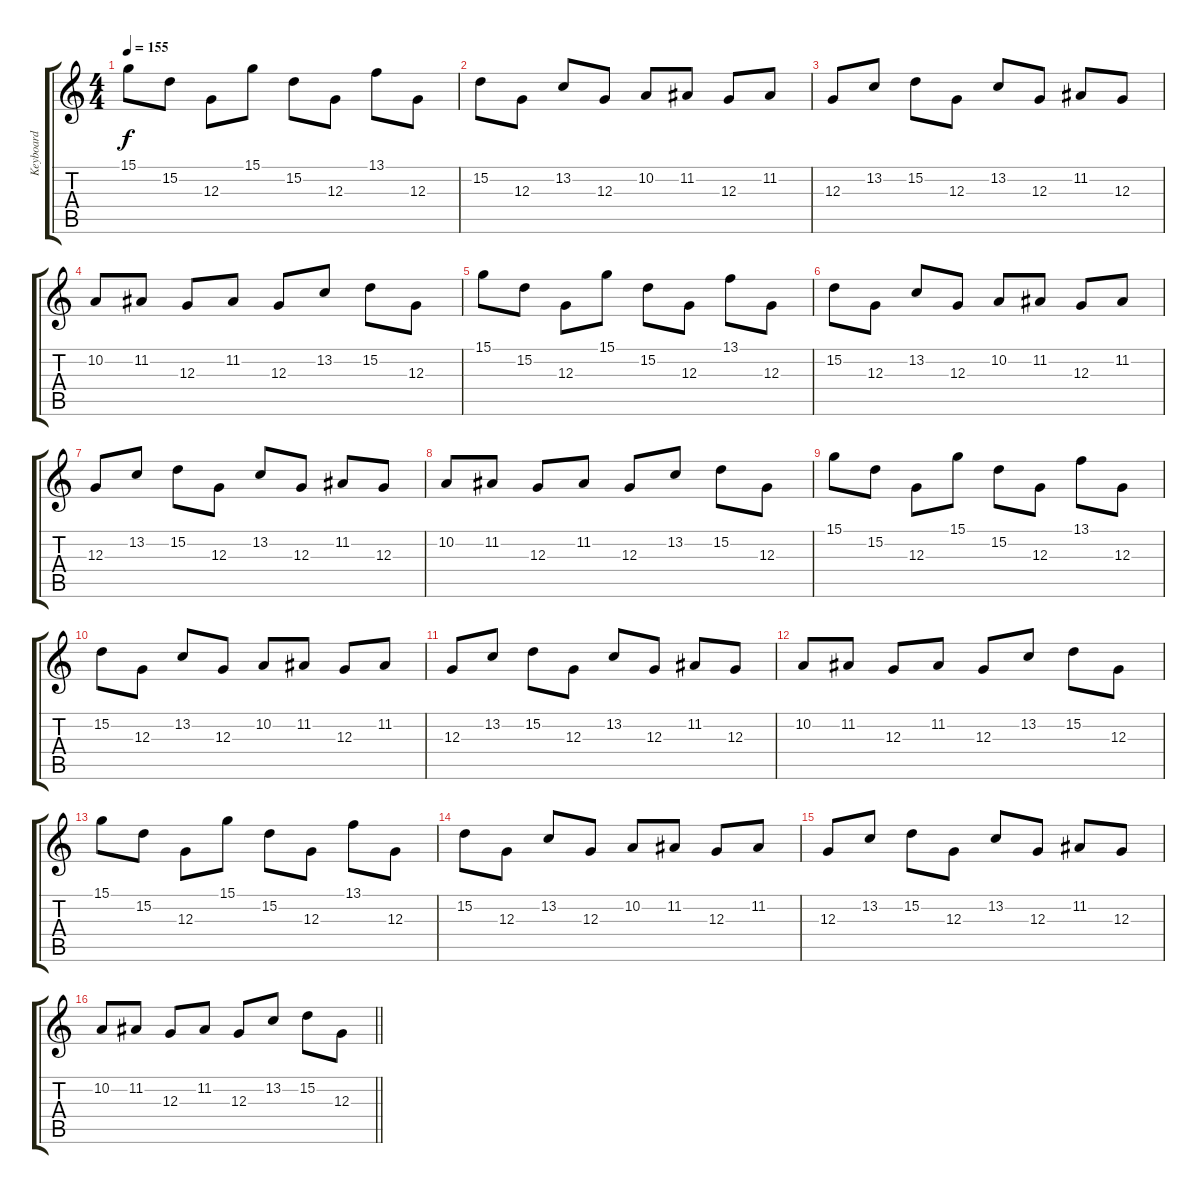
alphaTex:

\track ("Keyboard" "Keyboard") {instrument lead8bassandlead}
\staff {score tabs}
\tuning (E4 B3 G3 D3 A2 E2) {hide}
\ts (4 4)
\tempo 155
\clef g2
\ks c
15.1.8{dy f} 15.2.8 12.3.8 15.1.8 15.2.8 12.3.8 13.1.8 12.3.8 |
15.2.8 12.3.8 13.2.8 12.3.8 10.2.8 11.2.8 12.3.8 11.2.8 |
12.3.8 13.2.8 15.2.8 12.3.8 13.2.8 12.3.8 11.2.8 12.3.8 |
10.2.8 11.2.8 12.3.8 11.2.8 12.3.8 13.2.8 15.2.8 12.3.8 |
15.1.8 15.2.8 12.3.8 15.1.8 15.2.8 12.3.8 13.1.8 12.3.8 |
15.2.8 12.3.8 13.2.8 12.3.8 10.2.8 11.2.8 12.3.8 11.2.8 |
12.3.8 13.2.8 15.2.8 12.3.8 13.2.8 12.3.8 11.2.8 12.3.8 |
10.2.8 11.2.8 12.3.8 11.2.8 12.3.8 13.2.8 15.2.8 12.3.8 |
15.1.8 15.2.8 12.3.8 15.1.8 15.2.8 12.3.8 13.1.8 12.3.8 |
15.2.8 12.3.8 13.2.8 12.3.8 10.2.8 11.2.8 12.3.8 11.2.8 |
12.3.8 13.2.8 15.2.8 12.3.8 13.2.8 12.3.8 11.2.8 12.3.8 |
10.2.8 11.2.8 12.3.8 11.2.8 12.3.8 13.2.8 15.2.8 12.3.8 |
15.1.8 15.2.8 12.3.8 15.1.8 15.2.8 12.3.8 13.1.8 12.3.8 |
15.2.8 12.3.8 13.2.8 12.3.8 10.2.8 11.2.8 12.3.8 11.2.8 |
12.3.8 13.2.8 15.2.8 12.3.8 13.2.8 12.3.8 11.2.8 12.3.8 |
\barLineRight lightlight
10.2.8 11.2.8 12.3.8 11.2.8 12.3.8 13.2.8 15.2.8 12.3.8
